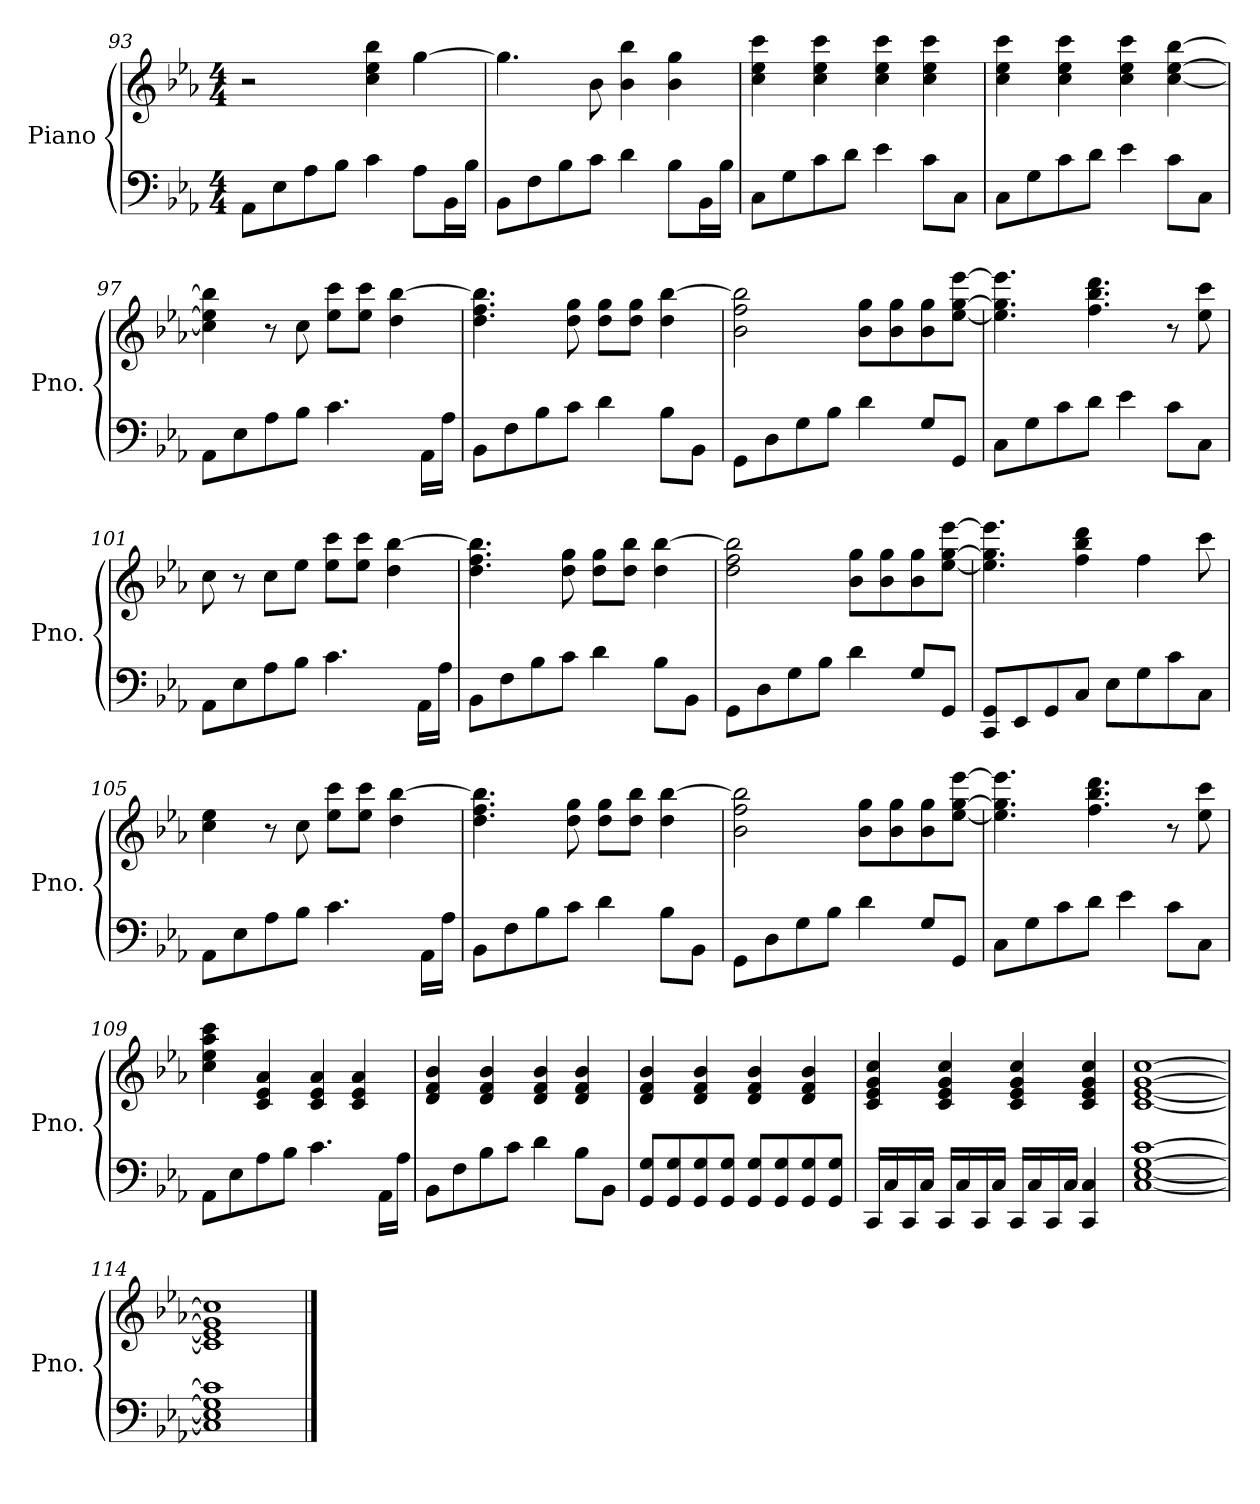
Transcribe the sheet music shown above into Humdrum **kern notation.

**kern	**kern
*part1	*part1
*staff2	*staff1
*I"Piano	*
*I'Pno.	*
*clefF4	*clefG2
*k[b-e-a-]	*k[b-e-a-]
*M4/4	*M4/4
=93	=93
8AA-\L	2r
8E-\	.
8A-\	.
8B-\J	.
4c\	4cc\ 4ee-\ 4bb-\
8A-\L	[4gg\
16BB-\L	.
16B-\JJ	.
!!LO:LB:g=z
=94	=94
8BB-\L	4.gg\]
8F\	.
8B-\	.
8c\J	8b-\
4d\	4b-\ 4bb-\
8B-\L	4b-\ 4gg\
16BB-\L	.
16B-\JJ	.
=95	=95
8C\L	4cc\ 4ee-\ 4ccc\
8G\	.
8c\	4cc\ 4ee-\ 4ccc\
8d\J	.
4e-\	4cc\ 4ee-\ 4ccc\
8c\L	4cc\ 4ee-\ 4ccc\
8C\J	.
=96	=96
8C\L	4cc\ 4ee-\ 4ccc\
8G\	.
8c\	4cc\ 4ee-\ 4ccc\
8d\J	.
4e-\	4cc\ 4ee-\ 4ccc\
8c\L	[4cc\ [4ee-\ [4bb-\
8C\J	.
=97	=97
8AA-\L	4cc\] 4ee-\] 4bb-\]
8E-\	.
8A-\	8r
8B-\J	8cc\
4.c\	8ee-\ 8ccc\L
.	8ee-\ 8ccc\J
.	4dd\ [4bb-\
16AA-\LL	.
16A-\JJ	.
=98	=98
8BB-\L	4.dd\ 4.ff\ 4.bb-\]
8F\	.
8B-\	.
8c\J	8dd\ 8gg\
4d\	8dd\ 8gg\L
.	8dd\ 8gg\J
8B-\L	4dd\ [4bb-\
8BB-\J	.
!!LO:LB:g=z
=99	=99
8GG\L	2b-\ 2ff\ 2bb-\]
8D\	.
8G\	.
8B-\J	.
4d\	8b-\ 8gg\L
.	8b-\ 8gg\
8G/L	8b-\ 8gg\
8GG/J	[8ee-\ [8gg\ [8eee-\J
=100	=100
8C\L	4.ee-\] 4.gg\] 4.eee-\]
8G\	.
8c\	.
8d\J	4.ff\ 4.bb-\ 4.ddd\
4e-\	.
8c\L	8r
8C\J	8ee-\ 8ccc\
=101	=101
8AA-\L	8cc\
8E-\	8r
8A-\	8cc\L
8B-\J	8ee-\J
4.c\	8ee-\ 8ccc\L
.	8ee-\ 8ccc\J
.	4dd\ [4bb-\
16AA-\LL	.
16A-\JJ	.
=102	=102
8BB-\L	4.dd\ 4.ff\ 4.bb-\]
8F\	.
8B-\	.
8c\J	8dd\ 8gg\
4d\	8dd\ 8gg\L
.	8dd\ 8bb-\J
8B-\L	4dd\ [4bb-\
8BB-\J	.
=103	=103
8GG\L	2dd\ 2ff\ 2bb-\]
8D\	.
8G\	.
8B-\J	.
4d\	8b-\ 8gg\L
.	8b-\ 8gg\
8G/L	8b-\ 8gg\
8GG/J	[8ee-\ [8gg\ [8eee-\J
!!LO:LB:g=z
=104	=104
8CC/ 8GG/L	4.ee-\] 4.gg\] 4.eee-\]
8EE-/	.
8GG/	.
8C/J	4ff\ 4bb-\ 4ddd\
8E-\L	.
8G\	4ff\
8c\	.
8C\J	8ccc\
=105	=105
8AA-\L	4cc\ 4ee-\
8E-\	.
8A-\	8r
8B-\J	8cc\
4.c\	8ee-\ 8ccc\L
.	8ee-\ 8ccc\J
.	4dd\ [4bb-\
16AA-\LL	.
16A-\JJ	.
=106	=106
8BB-\L	4.dd\ 4.ff\ 4.bb-\]
8F\	.
8B-\	.
8c\J	8dd\ 8gg\
4d\	8dd\ 8gg\L
.	8dd\ 8bb-\J
8B-\L	4dd\ [4bb-\
8BB-\J	.
=107	=107
8GG\L	2b-\ 2ff\ 2bb-\]
8D\	.
8G\	.
8B-\J	.
4d\	8b-\ 8gg\L
.	8b-\ 8gg\
8G/L	8b-\ 8gg\
8GG/J	[8ee-\ [8gg\ [8eee-\J
=108	=108
8C\L	4.ee-\] 4.gg\] 4.eee-\]
8G\	.
8c\	.
8d\J	4.ff\ 4.bb-\ 4.ddd\
4e-\	.
8c\L	8r
8C\J	8ee-\ 8ccc\
!!LO:LB:g=z
=109	=109
8AA-\L	4cc\ 4ee-\ 4aa-\ 4ccc\
8E-\	.
8A-\	4c/ 4e-/ 4a-/
8B-\J	.
4.c\	4c/ 4e-/ 4a-/
.	4c/ 4e-/ 4a-/
16AA-\LL	.
16A-\JJ	.
=110	=110
8BB-\L	4d/ 4f/ 4b-/
8F\	.
8B-\	4d/ 4f/ 4b-/
8c\J	.
4d\	4d/ 4f/ 4b-/
8B-\L	4d/ 4f/ 4b-/
8BB-\J	.
=111	=111
8GG/ 8G/L	4d/ 4f/ 4b-/
8GG/ 8G/	.
8GG/ 8G/	4d/ 4f/ 4b-/
8GG/ 8G/J	.
8GG/ 8G/L	4d/ 4f/ 4b-/
8GG/ 8G/	.
8GG/ 8G/	4d/ 4f/ 4b-/
8GG/ 8G/J	.
=112	=112
16CC/LL	4c/ 4e-/ 4g/ 4cc/
16C/	.
16CC/	.
16C/JJ	.
16CC/LL	4c/ 4e-/ 4g/ 4cc/
16C/	.
16CC/	.
16C/JJ	.
16CC/LL	4c/ 4e-/ 4g/ 4cc/
16C/	.
16CC/	.
16C/JJ	.
4CC/ 4C/	4c/ 4e-/ 4g/ 4cc/
=113	=113
[1C [1E- [1G [1c	[1c [1e- [1g [1cc
=114	=114
1C] 1E-] 1G] 1c]	1c] 1e-] 1g] 1cc]
==	==
*-	*-
